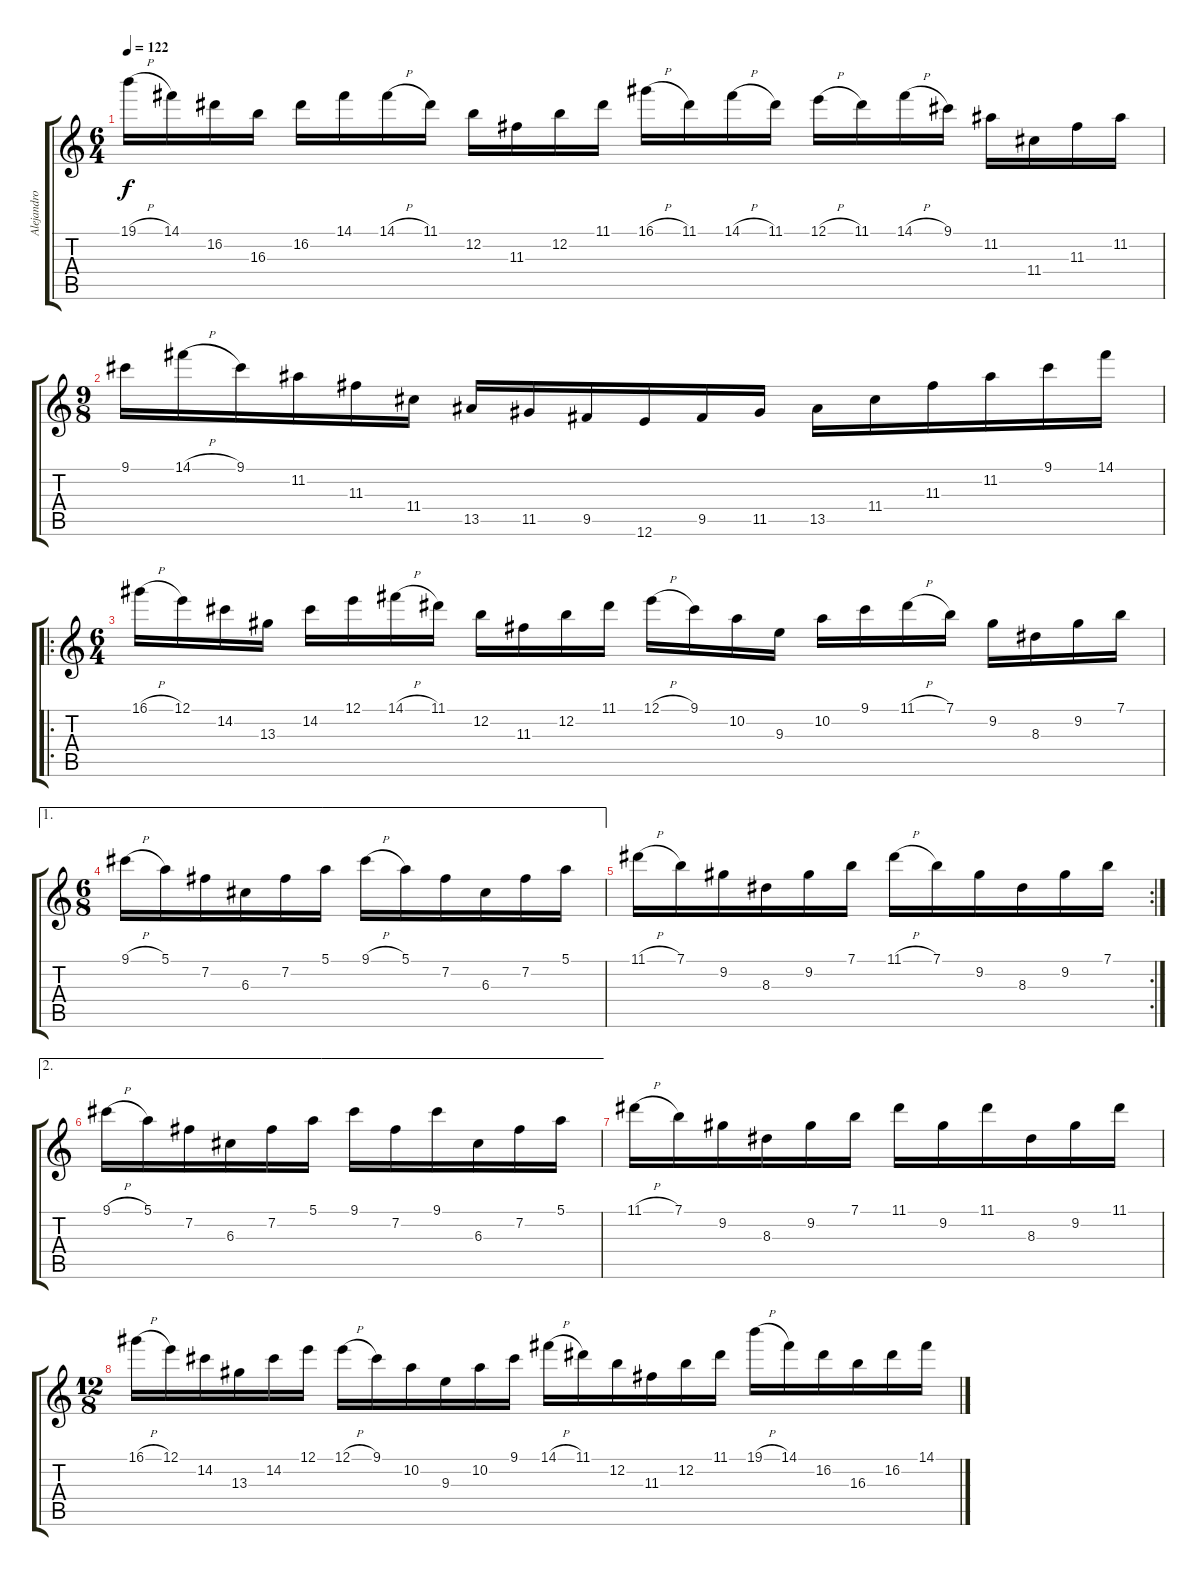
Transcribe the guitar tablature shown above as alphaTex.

\track ("Alejandro" "Alejandro") {instrument distortionguitar}
\staff {score tabs}
\tuning (E4 B3 G3 D3 A2 E2) {hide}
\ts (6 4)
\tempo 122
\clef g2
\ks c
19.1{h}.16{dy f} 14.1.16 16.2.16 16.3.16 16.2.16 14.1.16 14.1{h}.16 11.1.16 12.2.16 11.3.16 12.2.16 11.1.16 16.1{h}.16 11.1.16 14.1{h}.16 11.1.16 12.1{h}.16 11.1.16 14.1{h}.16 9.1.16 11.2.16 11.4.16 11.3.16 11.2.16 |
\ts (9 8)
9.1.16 14.1{h}.16 9.1.16 11.2.16 11.3.16 11.4.16 13.5.16 11.5.16 9.5.16 12.6.16 9.5.16 11.5.16 13.5.16 11.4.16 11.3.16 11.2.16 9.1.16 14.1.16 |
\ro
\ts (6 4)
16.1{h}.16 12.1.16 14.2.16 13.3.16 14.2.16 12.1.16 14.1{h}.16 11.1.16 12.2.16 11.3.16 12.2.16 11.1.16 12.1{h}.16 9.1.16 10.2.16 9.3.16 10.2.16 9.1.16 11.1{h}.16 7.1.16 9.2.16 8.3.16 9.2.16 7.1.16 |
\ae 1
\ts (6 8)
9.1{h}.16 5.1.16 7.2.16 6.3.16 7.2.16 5.1.16 9.1{h}.16 5.1.16 7.2.16 6.3.16 7.2.16 5.1.16 |
\rc 2
11.1{h}.16 7.1.16 9.2.16 8.3.16 9.2.16 7.1.16 11.1{h}.16 7.1.16 9.2.16 8.3.16 9.2.16 7.1.16 |
\ae 2
9.1{h}.16 5.1.16 7.2.16 6.3.16 7.2.16 5.1.16 9.1.16 7.2.16 9.1.16 6.3.16 7.2.16 5.1.16 |
11.1{h}.16 7.1.16 9.2.16 8.3.16 9.2.16 7.1.16 11.1.16 9.2.16 11.1.16 8.3.16 9.2.16 11.1.16 |
\ts (12 8)
16.1{h}.16 12.1.16 14.2.16 13.3.16 14.2.16 12.1.16 12.1{h}.16 9.1.16 10.2.16 9.3.16 10.2.16 9.1.16 14.1{h}.16 11.1.16 12.2.16 11.3.16 12.2.16 11.1.16 19.1{h}.16 14.1.16 16.2.16 16.3.16 16.2.16 14.1.16
